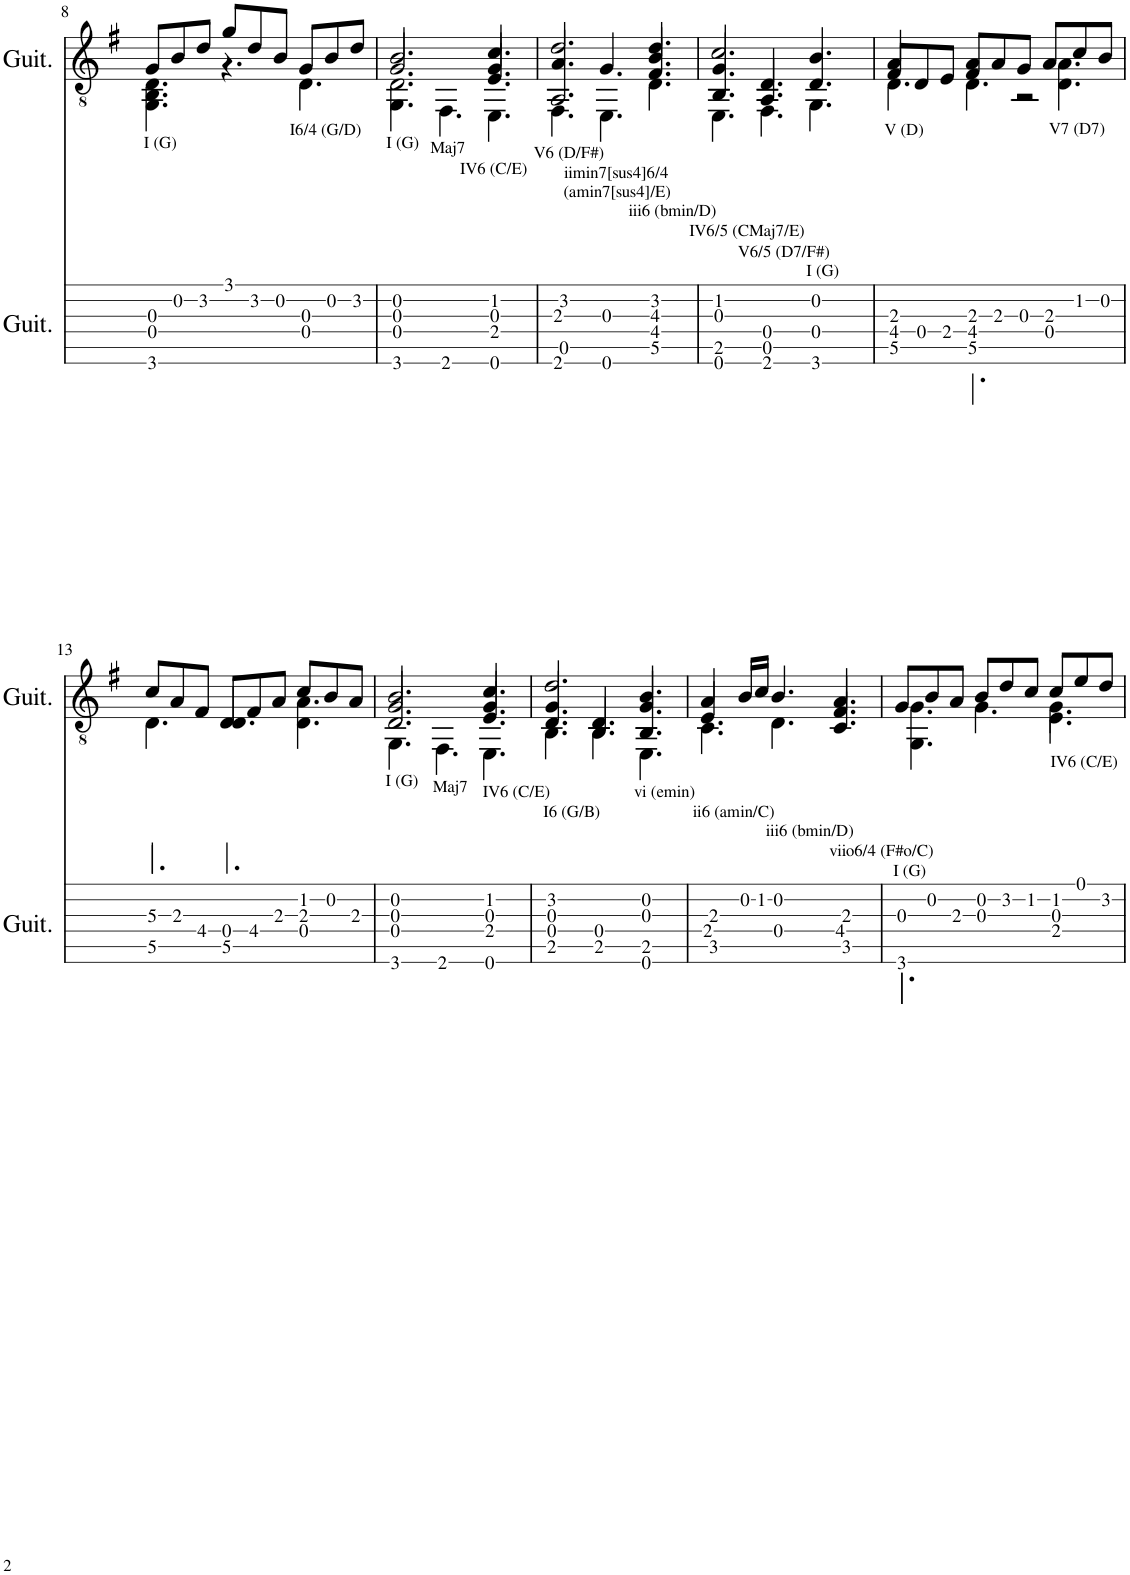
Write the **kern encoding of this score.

**kern	**kern
*part2	*part1
*staff2	*staff1
*I"Classical Guitar	*I"Classical Guitar
*I'Guit.	*I'Guit.
!!LO:PB:g=z
*	*clefGv2
*k[f#]	*k[f#]
*M9/8	*M9/8
=8	=8
*^	*^
!	!	!LO:TX:b:t=I (G)	!
8GL	4.GG 4.D	8G/L	4.GG\ 4.BB\ 4.D\
8B	.	8B/	.
8dJ	.	8d/J	.
8gL	4.r	8g/L	4.r
8d	.	8d/	.
8BJ	.	8B/J	.
!	!	!LO:TX:b:t=I6/4 (G/D)	!
8GL	4.D	8G/L	4.D\
8B	.	8B/	.
8dJ	.	8d/J	.
=9	=9	=9	=9
*	*	*^	*^
!	!	!LO:TX:b:t=I (G)	!	!	!
2.D 2.G 2.B	4.GG	2.B/	2.G/	2.D\	4.GG\
!	!	!	!	!	!LO:TX:b:t=Maj7
.	4.FF#	.	.	.	4.FF#\
!	!	!LO:TX:b:t=IV6 (C/E)	!	!	!
4.E 4.G 4.c	4.EE	4.c/	4.G/	4.E/	4.EE\
=10	=10	=10	=10	=10	=10
!	!	!LO:TX:b:t=V6 (D/F#)	!	!	!
2.AA 2.d	4.FF# 4.A	2.d/	4.A/	2.AA/	4.FF#\
!	!	!	!LO:TX:b:t=iimin7[sus4]6/4	!	!
!	!	!	!LO:TX:b:t=(amin7[sus4]/E)	!	!
.	4.EE 4.G	.	4.G/	.	4.EE\
!	!	!LO:TX:b:t=iii6 (bmin/D)	!	!	!
4.d	4.D 4.F# 4.B	4.d/	4.B/	4.F#/	4.D\
=11	=11	=11	=11	=11	=11
*	*^	*	*	*	*
!	!	!	!LO:TX:b:t=IV6/5 (CMaj7/E)	!	!	!
2.c	4.EE 4.BB 4.G	4.r	2.c/	4.G/	4.BB/	4.EE\
!	!	!	!	!LO:TX:b:t=V6/5 (D7/F#)	!	!
.	4.FF# 4.AA 4.D	4.r	.	4.D/	4.AA/	4.FF#\
!	!	!	!LO:TX:b:t=I (G)	!	!	!
4.B	4.GG 4.D	4r	4.B/	4.ryy	4.D/	4.GG\
.	.	8r	.	.	.	.
=12	=12	=12	=12	=12	=12	=12
!	!	!	!LO:TX:b:t=V (D)	!	!	!
*	*v	*v	*	*	*	*
8F# 8AL	4.D	8F#/L	4.D\	4A/	2.ryy
8D	.	8D/	.	.	.
8EJ	.	8E/J	.	4.ryy	.
8F# 8AL	4.D\	8F#/ 8A/L	4.D\	.	.
8A	.	8A/	.	.	.
8GJ	.	8G/J	.	2r	.
!	!	!LO:TX:b:t=V7 (D7)	!	!	!
8r	4.D 4.A	8A/L	4.ryy	.	4.D\ 4.A\
8cL	.	8c/	.	.	.
8BJ	.	8B/J	.	.	.
*	*	*	*v	*v	*v
!!LO:LB:g=z
=13	=13	=13	=13
*	*^	*	*
8c/L	4.r	4.D/	8c/L	4.D\
8A	.	.	8A/	.
8F#J	.	.	8F#/J	.
8DL	4.r	4.D/	8D/L	4.D/
8F#	.	.	8F#/	.
8AJ	.	.	8A/J	.
8cL	4.D 4.A	4r	8c/L	4.D\ 4.A\
8B	.	.	8B/	.
8AJ	.	8r	8A/J	.
=14	=14	=14	=14	=14
*	*	*	*^	*^
!	!	!	!LO:TX:b:t=I (G)	!	!	!
*	*v	*v	*	*	*	*
2.D 2.G 2.B	4.GG	2.B/	2.G/	2.D/	4.GG\
!	!	!	!	!	!LO:TX:b:t=Maj7
.	4.FF#	.	.	.	4.FF#\
!	!	!LO:TX:b:t=IV6 (C/E)	!	!	!
4.E 4.G 4.c	4.EE	4.c/	4.G/	4.E/	4.EE\
=15	=15	=15	=15	=15	=15
!	!	!LO:TX:b:t=I6 (G/B)	!	!	!
2.d	4.BB 4.D 4.G	2.d/	4.G/	4.D/	4.BB\
.	4.BB 4.D	.	4.D/	4.BB/	4.BB\
!	!	!LO:TX:b:t=vi (emin)	!	!	!
4.B	4.EE 4.BB 4.G	4.B/	4.G/	4.BB/	4.EE\
=16	=16	=16	=16	=16	=16
*	*^	*	*	*	*
!	!	!	!LO:TX:b:t=ii6 (amin/C)	!	!	!
*	*	*	*	*	*v	*v
4A	4.E	4.C	4A/	4.E/	4.C\
16BLL	.	.	16B/LL	.	.
16cJJ	.	.	16c/JJ	.	.
!	!	!	!LO:TX:b:t=iii6 (bmin/D)	!	!
4.B	4r	4.D	4.B/	4.ryy	4.D\
.	8r	.	.	.	.
!	!	!	!LO:TX:b:t=viio6/4 (F#o/C)	!	!
4.A	4.F#	4.C	4.A/	4.F#/	4.C/
=17	=17	=17	=17	=17	=17
*	*	*^	*	*	*
!	!	!	!	!LO:TX:b:t=I (G)	!	!
8r	4.GG\	8%9r	4.G\	8G/L	2.ryy	4.GG\ 4.G\
8BL	.	.	.	8B/	.	.
8AJ	.	.	.	8A/J	.	.
8BL	4.G	.	4r	8B/L	.	4.G\
8d	.	.	.	8d/	.	.
8cJ	.	.	2r	8c/J	.	.
!	!	!	!	!LO:TX:b:t=IV6 (C/E)	!	!
8cL	4.E 4.G	.	.	8c/L	4.G\	4.E\
8e	.	.	.	8e/	.	.
8dJ	.	.	.	8d/J	.	.
*v	*v	*v	*v	*	*	*
*	*v	*v	*v
=	=
*-	*-
